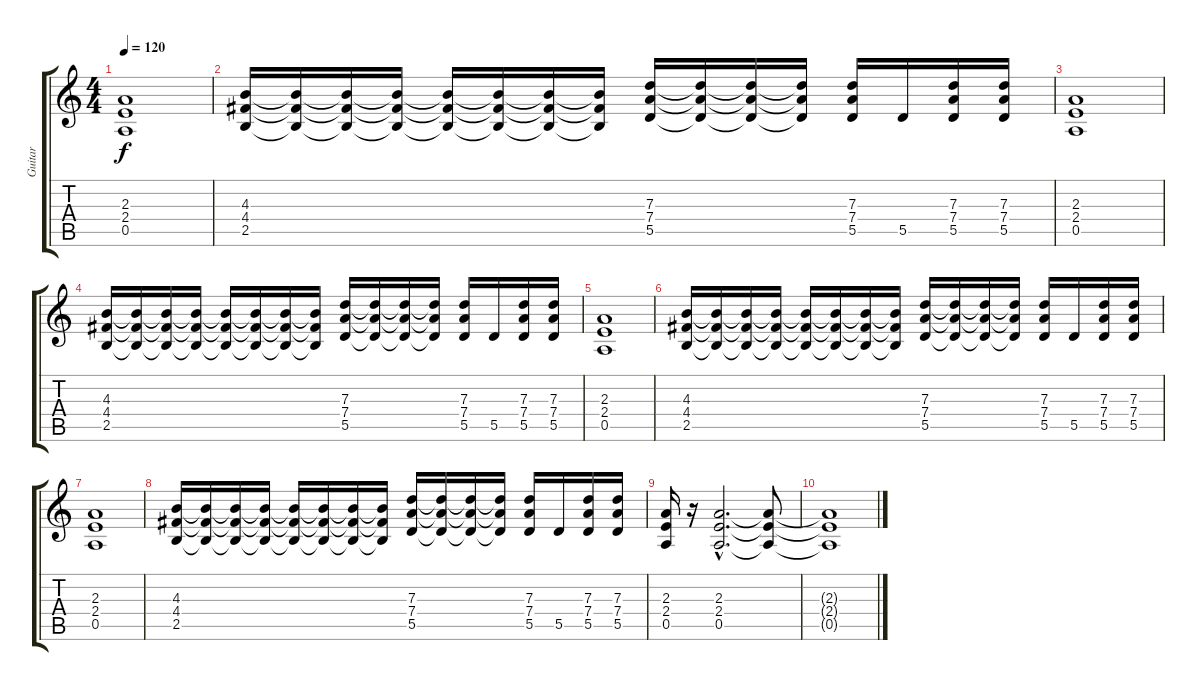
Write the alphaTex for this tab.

\track ("Guitar" "Guitar") {instrument distortionguitar}
\staff {score tabs}
\tuning (E4 B3 G3 D3 A2 E2) {hide}
\ts (4 4)
\tempo 120
\clef g2
\ks c
(2.3 2.4 0.5).1{dy f} |
(4.3 4.4 2.5).16 (4.3{t} 4.4{t} 2.5{t}).16 (4.3{t} 4.4{t} 2.5{t}).16 (4.3{t} 4.4{t} 2.5{t}).16 (4.3{t} 4.4{t} 2.5{t}).16 (4.3{t} 4.4{t} 2.5{t}).16 (4.3{t} 4.4{t} 2.5{t}).16 (4.3{t} 4.4{t} 2.5{t}).16 (7.3 7.4 5.5).16 (7.3{t} 7.4{t} 5.5{t}).16 (7.3{t} 7.4{t} 5.5{t}).16 (7.3{t} 7.4{t} 5.5{t}).16 (7.3 7.4 5.5).16 5.5.16 (7.3 7.4 5.5).16 (7.3 7.4 5.5).16 |
(2.3 2.4 0.5).1 |
(4.3 4.4 2.5).16 (4.3{t} 4.4{t} 2.5{t}).16 (4.3{t} 4.4{t} 2.5{t}).16 (4.3{t} 4.4{t} 2.5{t}).16 (4.3{t} 4.4{t} 2.5{t}).16 (4.3{t} 4.4{t} 2.5{t}).16 (4.3{t} 4.4{t} 2.5{t}).16 (4.3{t} 4.4{t} 2.5{t}).16 (7.3 7.4 5.5).16 (7.3{t} 7.4{t} 5.5{t}).16 (7.3{t} 7.4{t} 5.5{t}).16 (7.3{t} 7.4{t} 5.5{t}).16 (7.3 7.4 5.5).16 5.5.16 (7.3 7.4 5.5).16 (7.3 7.4 5.5).16 |
(2.3 2.4 0.5).1 |
(4.3 4.4 2.5).16 (4.3{t} 4.4{t} 2.5{t}).16 (4.3{t} 4.4{t} 2.5{t}).16 (4.3{t} 4.4{t} 2.5{t}).16 (4.3{t} 4.4{t} 2.5{t}).16 (4.3{t} 4.4{t} 2.5{t}).16 (4.3{t} 4.4{t} 2.5{t}).16 (4.3{t} 4.4{t} 2.5{t}).16 (7.3 7.4 5.5).16 (7.3{t} 7.4{t} 5.5{t}).16 (7.3{t} 7.4{t} 5.5{t}).16 (7.3{t} 7.4{t} 5.5{t}).16 (7.3 7.4 5.5).16 5.5.16 (7.3 7.4 5.5).16 (7.3 7.4 5.5).16 |
(2.3 2.4 0.5).1 |
(4.3 4.4 2.5).16 (4.3{t} 4.4{t} 2.5{t}).16 (4.3{t} 4.4{t} 2.5{t}).16 (4.3{t} 4.4{t} 2.5{t}).16 (4.3{t} 4.4{t} 2.5{t}).16 (4.3{t} 4.4{t} 2.5{t}).16 (4.3{t} 4.4{t} 2.5{t}).16 (4.3{t} 4.4{t} 2.5{t}).16 (7.3 7.4 5.5).16 (7.3{t} 7.4{t} 5.5{t}).16 (7.3{t} 7.4{t} 5.5{t}).16 (7.3{t} 7.4{t} 5.5{t}).16 (7.3 7.4 5.5).16 5.5.16 (7.3 7.4 5.5).16 (7.3 7.4 5.5).16 |
(2.3 2.4 0.5).16 r.16 (2.3{hac} 2.4{hac} 0.5{hac}).2{d} (2.3{t} 2.4{t} 0.5{t}).8 |
(2.3{t} 2.4{t} 0.5{t}).1
